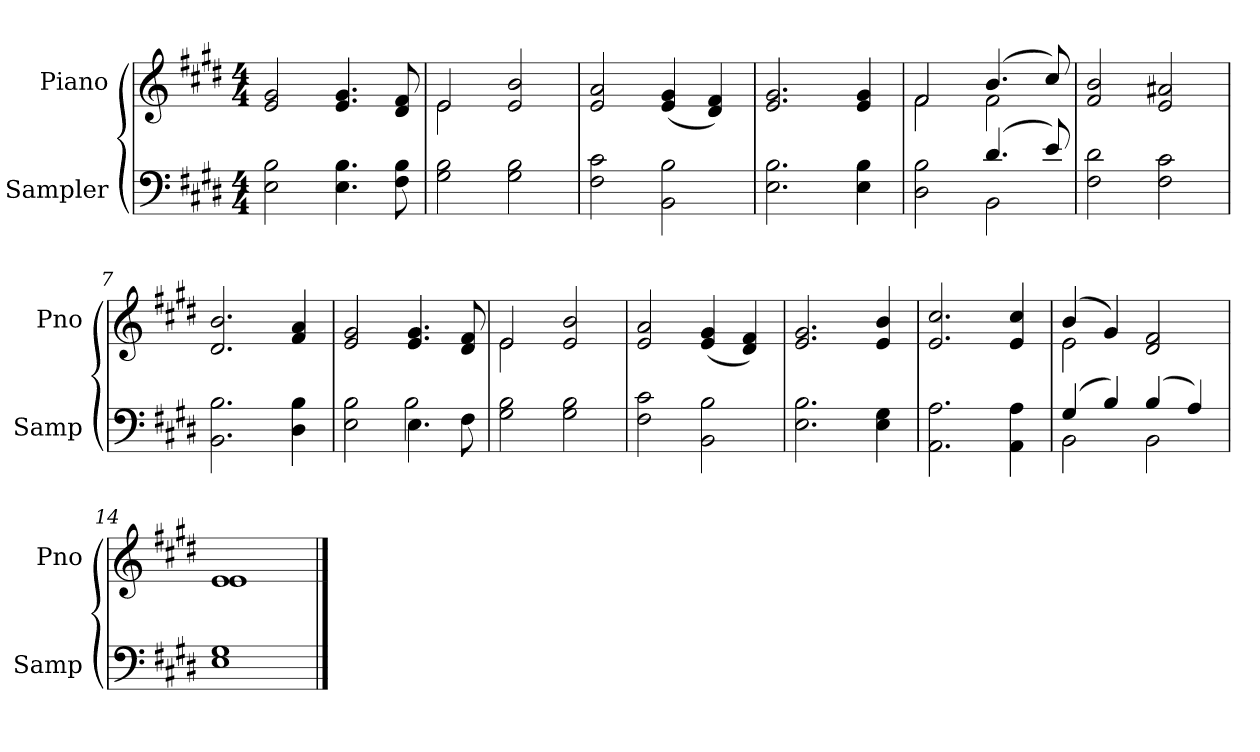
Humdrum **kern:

**kern	**kern
*part2	*part1
*staff2	*staff1
*I"Sampler	*I"Piano
*I'Samp	*I'Pno
*clefF4	*clefG2
*k[f#c#g#d#]	*k[f#c#g#d#]
*E:	*E:
*M4/4	*M4/4
=1	=1
2E 2B	2e 2g#
4.E 4.B	4.e 4.g#
8F# 8B	8d# 8f#
=2	=2
*	*^
2G# 2B	2e/	2e
2G# 2B	2e 2b	2ryy
*	*v	*v
=3	=3
2F# 2c#	2e 2a
2BB 2B	(4e 4g#
.	4d# 4f#)
=4	=4
2.E 2.B	2.e 2.g#
4E 4B	4e 4g#
=5	=5
*^	*^
2D# 2B	2ryy	2f#/	2f#
(4.d#/	2BB	(4.b/	2f#
8e/)	.	8cc#/)	.
*v	*v	*	*
*	*v	*v
=6	=6
2F# 2d#	2f# 2b
2F# 2c#	2e 2a#X
=7	=7
2.BB 2.B	2.d# 2.b
4D# 4B	4f# 4a
=8	=8
*^	*
2E 2B	2ryy	2e 2g#
4.E\	2B	4.e 4.g#
8F#\	.	8d# 8f#
*v	*v	*
=9	=9
*	*^
2G# 2B	2e/	2e
2G# 2B	2e 2b	2ryy
*	*v	*v
=10	=10
2F# 2c#	2e 2a
2BB 2B	(4e 4g#
.	4d# 4f#)
=11	=11
2.E 2.B	2.e 2.g#
4E 4G#	4e 4b
=12	=12
2.AA 2.A	2.e 2.cc#
4AA 4A	4e 4cc#
=13	=13
*^	*^
(4G#/	2BB	(4b/	2e
4B/)	.	4g#/)	.
(4B/	2BB	2d# 2f#	2ryy
4A/)	.	.	.
*v	*v	*	*
=14	=14	=14
1E 1G#	1e/	1e
*	*v	*v
==	==
*-	*-
